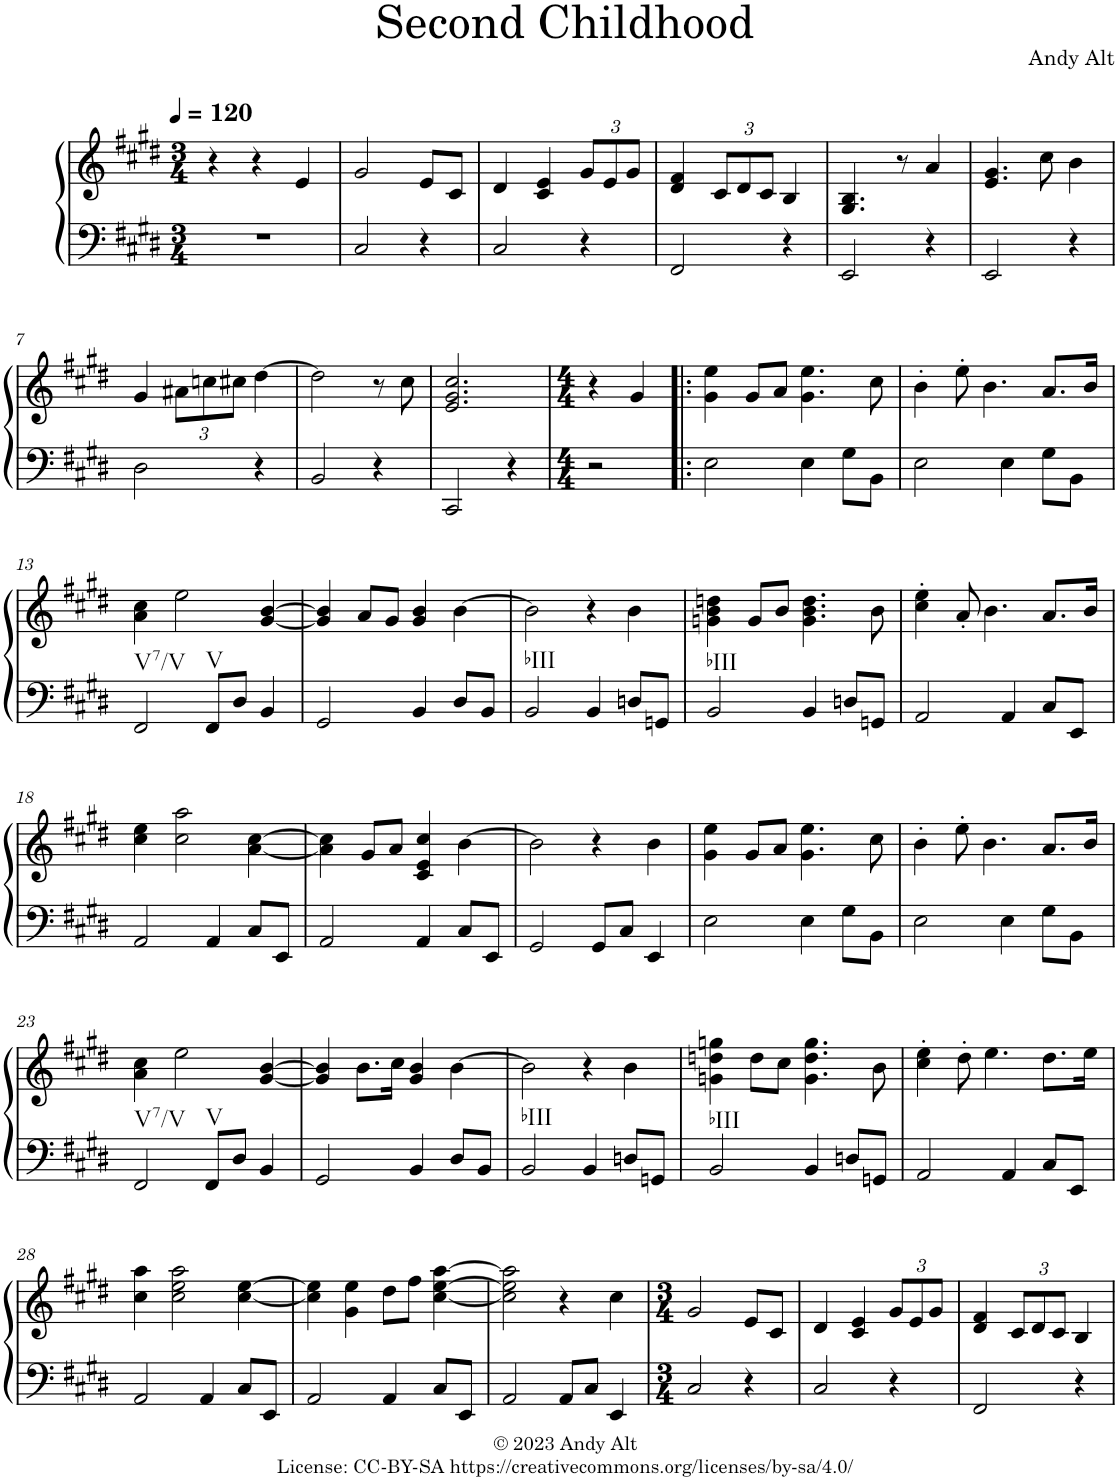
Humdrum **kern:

**kern	**kern
*part1	*part1
*staff2	*staff1
*I"Piano	*
*I'Pno.	*
*clefF4	*clefG2
*k[f#c#g#d#]	*k[f#c#g#d#]
*M3/4	*M3/4
*MM120	*MM120
=1	=1
2.r	4r
.	4r
.	4e/
=2	=2
2C#/	2g#/
4r	8e/L
.	8c#/J
=3	=3
2C#/	4d#/
.	4c#/ 4e/
*	*Xbrackettup
4r	12g#/L
.	12e/
.	12g#/J
=4	=4
2FF#/	4d#/ 4f#/
.	12c#/L
.	12d#/
.	12c#/J
4r	4B/
=5	=5
2EE/	4.G#/ 4.B/
.	8r
4r	4a/
=6	=6
2EE/	4.e/ 4.g#/
.	8cc#\
4r	4b\
!!LO:LB:g=z
=7	=7
2D#\	4g#/
.	12a#X\L
.	12ccn\
.	12cc#X\J
4r	[4dd#\
=8	=8
2BB/	2dd#\]
4r	8r
.	8cc#\
=9	=9
2CC#/	2.e/ 2.g#/ 2.cc#/
4r	.
=10	=10
*M4/4	*M4/4
2r	4r
.	4g#/
=11!|:	=11!|:
2E\	4g#\ 4ee\
.	8g#/L
.	8a/J
4E\	4.g#\ 4.ee\
8G#\L	.
8BB\J	8cc#\
=12	=12
2E\	4b'\
.	8ee'\
.	4.b\
4E\	.
8G#\L	8.a/L
8BB\J	.
.	16b/Jk
!!LO:LB:g=z
=13	=13
!	!LO:TX:b:t=V7/V
2FF#/	4a\ 4cc#\
!	!LO:TX:b:t=V
.	2ee\
8FF#/L	.
8D#/J	.
4BB/	[4g#/ [4b/
=14	=14
2GG#/	4g#/] 4b/]
.	8a/L
.	8g#/J
4BB/	4g#/ 4b/
8D#/L	[4b\
8BB/J	.
=15	=15
!	!LO:TX:b:t=bIII
2BB/	2b\]
4BB/	4r
8Dn/L	4b\
8GGn/J	.
=16	=16
!	!LO:TX:b:t=bIII
2BB/	4gn\ 4b\ 4ddn\
.	8g/L
.	8b/J
4BB/	4.g\ 4.b\ 4.dd\
8Dn/L	.
8GGn/J	8b\
=17	=17
2AA/	4cc#\' 4ee\'
.	8a'/
.	4.b\
4AA/	.
8C#/L	8.a/L
8EE/J	.
.	16b/Jk
!!LO:LB:g=z
=18	=18
2AA/	4cc#\ 4ee\
.	2cc#\ 2aa\
4AA/	.
8C#/L	[4a\ [4cc#\
8EE/J	.
=19	=19
2AA/	4a\] 4cc#\]
.	8g#/L
.	8a/J
4AA/	4c#/ 4e/ 4cc#/
8C#/L	[4b\
8EE/J	.
=20	=20
2GG#/	2b\]
8GG#/L	4r
8C#/J	.
4EE/	4b\
=21	=21
2E\	4g#\ 4ee\
.	8g#/L
.	8a/J
4E\	4.g#\ 4.ee\
8G#\L	.
8BB\J	8cc#\
=22	=22
2E\	4b'\
.	8ee'\
.	4.b\
4E\	.
8G#\L	8.a/L
8BB\J	.
.	16b/Jk
!!LO:LB:g=z
=23	=23
!	!LO:TX:b:t=V7/V
2FF#/	4a\ 4cc#\
!	!LO:TX:b:t=V
.	2ee\
8FF#/L	.
8D#/J	.
4BB/	[4g#/ [4b/
=24	=24
2GG#/	4g#/] 4b/]
.	8.b\L
.	16cc#\Jk
4BB/	4g#/ 4b/
8D#/L	[4b\
8BB/J	.
=25	=25
!	!LO:TX:b:t=bIII
2BB/	2b\]
4BB/	4r
8Dn/L	4b\
8GGn/J	.
=26	=26
!	!LO:TX:b:t=bIII
2BB/	4gn\ 4ddn\ 4ggn\
.	8dd\L
.	8cc#\J
4BB/	4.g\ 4.dd\ 4.gg\
8Dn/L	.
8GGn/J	8b\
=27	=27
2AA/	4cc#\' 4ee\'
.	8dd#'\
.	4.ee\
4AA/	.
8C#/L	8.dd#\L
8EE/J	.
.	16ee\Jk
!!LO:LB:g=z
=28	=28
2AA/	4cc#\ 4aa\
.	2cc#\ 2ee\ 2aa\
4AA/	.
8C#/L	[4cc#\ [4ee\
8EE/J	.
=29	=29
2AA/	4cc#\] 4ee\]
.	4g#\ 4ee\
4AA/	8dd#\L
.	8ff#\J
8C#/L	[4cc#\ [4ee\ [4aa\
8EE/J	.
=30	=30
2AA/	2cc#\] 2ee\] 2aa\]
8AA/L	4r
8C#/J	.
4EE/	4cc#\
=31	=31
*M3/4	*M3/4
2C#/	2g#/
4r	8e/L
.	8c#/J
=32	=32
2C#/	4d#/
.	4c#/ 4e/
4r	12g#/L
.	12e/
.	12g#/J
=33	=33
2FF#/	4d#/ 4f#/
.	12c#/L
.	12d#/
.	12c#/J
4r	4B/
=	=
*-	*-
